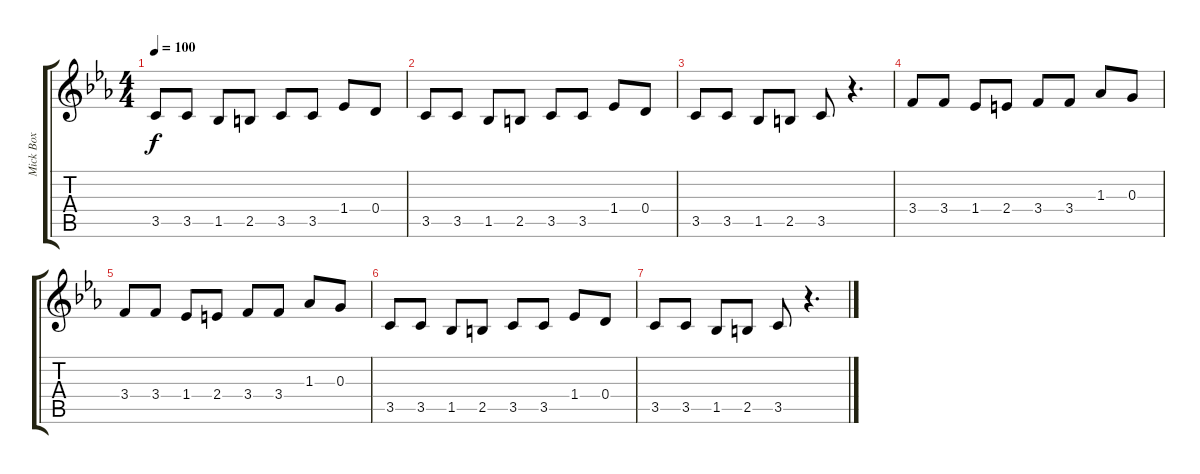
\track ("Mick Box" "Mick Box") {instrument overdrivenguitar}
\staff {score tabs}
\tuning (E4 B3 G3 D3 A2 E2) {hide}
\ts (4 4)
\tempo 100
\clef g2
\ks eb
3.5.8{dy f} 3.5.8 1.5.8 2.5.8 3.5.8 3.5.8 1.4.8 0.4.8 |
3.5.8 3.5.8 1.5.8 2.5.8 3.5.8 3.5.8 1.4.8 0.4.8 |
3.5.8 3.5.8 1.5.8 2.5.8 3.5.8 r.4{d} |
3.4.8 3.4.8 1.4.8 2.4.8 3.4.8 3.4.8 1.3.8 0.3.8 |
3.4.8 3.4.8 1.4.8 2.4.8 3.4.8 3.4.8 1.3.8 0.3.8 |
3.5.8 3.5.8 1.5.8 2.5.8 3.5.8 3.5.8 1.4.8 0.4.8 |
3.5.8 3.5.8 1.5.8 2.5.8 3.5.8 r.4{d}
